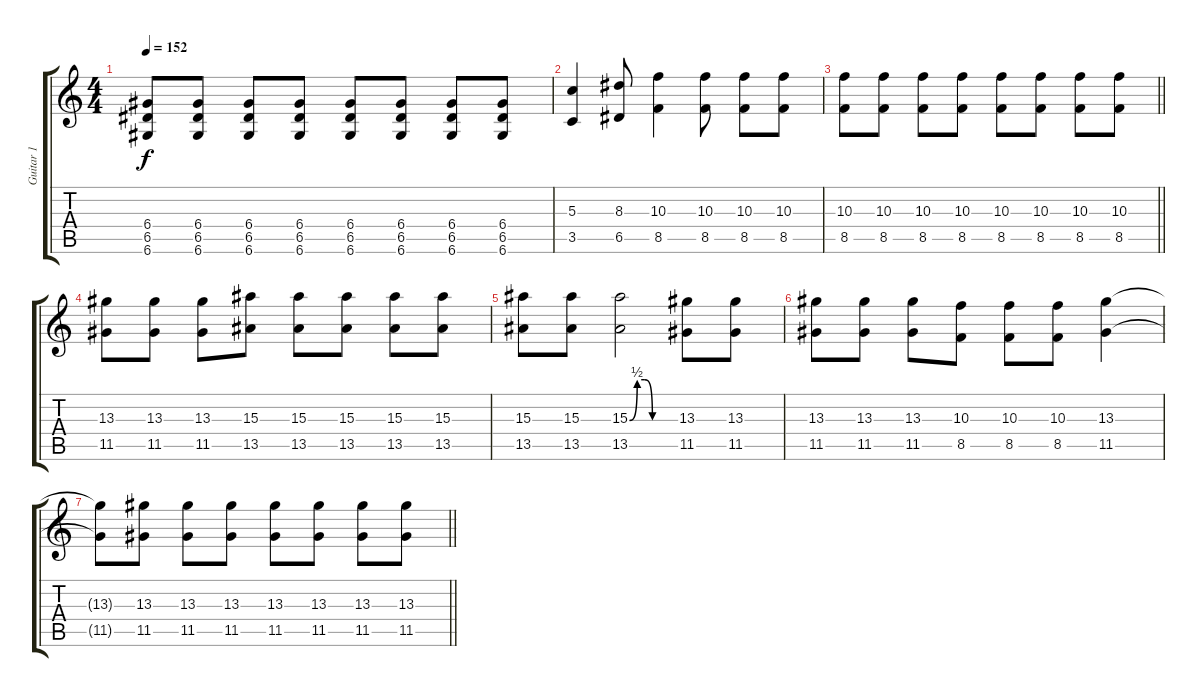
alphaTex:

\track ("Guitar 1" "Guitar 1") {instrument distortionguitar}
\staff {score tabs}
\tuning (E4 B3 G3 D3 A2 D2) {hide}
\ts (4 4)
\tempo 152
\clef g2
\ks c
(6.4 6.5 6.6).8{dy f} (6.4 6.5 6.6).8 (6.4 6.5 6.6).8 (6.4 6.5 6.6).8 (6.4 6.5 6.6).8 (6.4 6.5 6.6).8 (6.4 6.5 6.6).8 (6.4 6.5 6.6).8 |
(5.3 3.5).4 (8.3 6.5).8 (10.3 8.5).4 (10.3 8.5).8 (10.3 8.5).8 (10.3 8.5).8 |
\barLineRight lightlight
(10.3 8.5).8 (10.3 8.5).8 (10.3 8.5).8 (10.3 8.5).8 (10.3 8.5).8 (10.3 8.5).8 (10.3 8.5).8 (10.3 8.5).8 |
(13.3 11.5).8 (13.3 11.5).8 (13.3 11.5).8 (15.3 13.5).8 (15.3 13.5).8 (15.3 13.5).8 (15.3 13.5).8 (15.3 13.5).8 |
(15.3 13.5).8 (15.3 13.5).8 (15.3{be (custom 0 0 10 2 20 2 30 0 60 0)} 13.5).2 (13.3 11.5).8 (13.3 11.5).8 |
(13.3 11.5).8 (13.3 11.5).8 (13.3 11.5).8 (10.3 8.5).8 (10.3 8.5).8 (10.3 8.5).8 (13.3 11.5).4 |
\barLineRight lightlight
(13.3{t} 11.5{t}).8 (13.3 11.5).8 (13.3 11.5).8 (13.3 11.5).8 (13.3 11.5).8 (13.3 11.5).8 (13.3 11.5).8 (13.3 11.5).8
